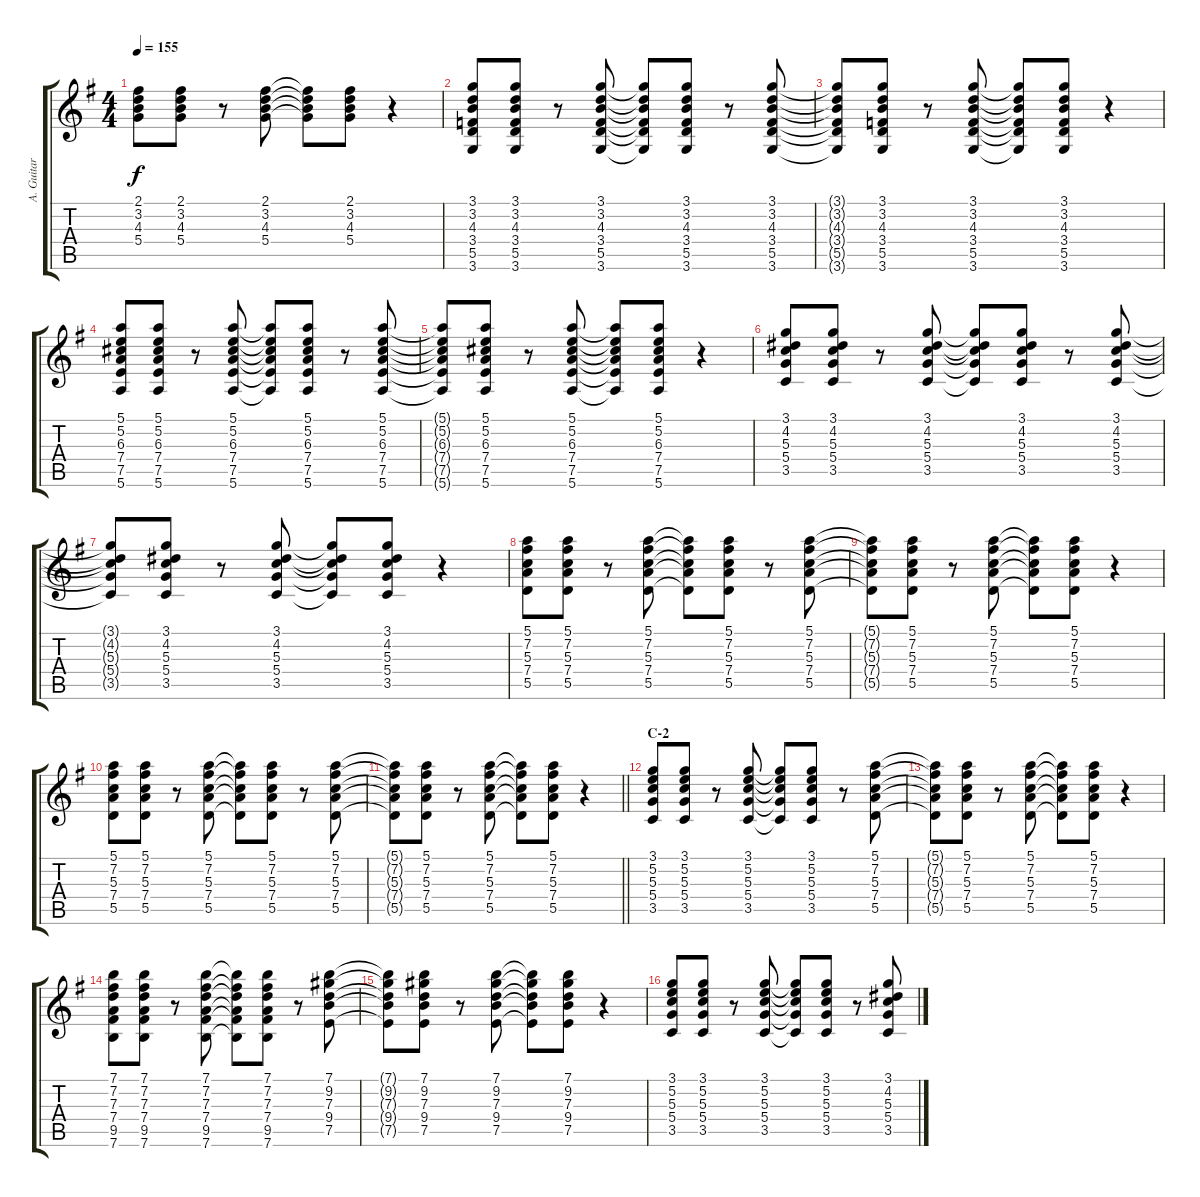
\track ("A. Guitar" "A. Guitar") {instrument acousticguitarsteel}
\staff {score tabs}
\tuning (E4 B3 G3 D3 A2 E2) {hide}
\ts (4 4)
\tempo 155
\clef g2
\ks g
(2.1{t} 3.2{t} 4.3{t} 5.4{t}).8{dy f} (2.1 3.2 4.3 5.4).8 r.8 (2.1 3.2 4.3 5.4).8 (2.1{t} 3.2{t} 4.3{t} 5.4{t}).8 (2.1 3.2 4.3 5.4).8 r.4 |
(3.1 3.2 4.3 3.4 5.5 3.6).8 (3.1 3.2 4.3 3.4 5.5 3.6).8 r.8 (3.1 3.2 4.3 3.4 5.5 3.6).8 (3.1{t} 3.2{t} 4.3{t} 3.4{t} 5.5{t} 3.6{t}).8 (3.1 3.2 4.3 3.4 5.5 3.6).8 r.8 (3.1 3.2 4.3 3.4 5.5 3.6).8 |
(3.1{t} 3.2{t} 4.3{t} 3.4{t} 5.5{t} 3.6{t}).8 (3.1 3.2 4.3 3.4 5.5 3.6).8 r.8 (3.1 3.2 4.3 3.4 5.5 3.6).8 (3.1{t} 3.2{t} 4.3{t} 3.4{t} 5.5{t} 3.6{t}).8 (3.1 3.2 4.3 3.4 5.5 3.6).8 r.4 |
(5.1 5.2 6.3 7.4 7.5 5.6).8 (5.1 5.2 6.3 7.4 7.5 5.6).8 r.8 (5.1 5.2 6.3 7.4 7.5 5.6).8 (5.1{t} 5.2{t} 6.3{t} 7.4{t} 7.5{t} 5.6{t}).8 (5.1 5.2 6.3 7.4 7.5 5.6).8 r.8 (5.1 5.2 6.3 7.4 7.5 5.6).8 |
(5.1{t} 5.2{t} 6.3{t} 7.4{t} 7.5{t} 5.6{t}).8 (5.1 5.2 6.3 7.4 7.5 5.6).8 r.8 (5.1 5.2 6.3 7.4 7.5 5.6).8 (5.1{t} 5.2{t} 6.3{t} 7.4{t} 7.5{t} 5.6{t}).8 (5.1 5.2 6.3 7.4 7.5 5.6).8 r.4 |
(3.1 4.2 5.3 5.4 3.5).8 (3.1 4.2 5.3 5.4 3.5).8 r.8 (3.1 4.2 5.3 5.4 3.5).8 (3.1{t} 4.2{t} 5.3{t} 5.4{t} 3.5{t}).8 (3.1 4.2 5.3 5.4 3.5).8 r.8 (3.1 4.2 5.3 5.4 3.5).8 |
(3.1{t} 4.2{t} 5.3{t} 5.4{t} 3.5{t}).8 (3.1 4.2 5.3 5.4 3.5).8 r.8 (3.1 4.2 5.3 5.4 3.5).8 (3.1{t} 4.2{t} 5.3{t} 5.4{t} 3.5{t}).8 (3.1 4.2 5.3 5.4 3.5).8 r.4 |
(5.1 7.2 5.3 7.4 5.5).8 (5.1 7.2 5.3 7.4 5.5).8 r.8 (5.1 7.2 5.3 7.4 5.5).8 (5.1{t} 7.2{t} 5.3{t} 7.4{t} 5.5{t}).8 (5.1 7.2 5.3 7.4 5.5).8 r.8 (5.1 7.2 5.3 7.4 5.5).8 |
(5.1{t} 7.2{t} 5.3{t} 7.4{t} 5.5{t}).8 (5.1 7.2 5.3 7.4 5.5).8 r.8 (5.1 7.2 5.3 7.4 5.5).8 (5.1{t} 7.2{t} 5.3{t} 7.4{t} 5.5{t}).8 (5.1 7.2 5.3 7.4 5.5).8 r.4 |
(5.1 7.2 5.3 7.4 5.5).8 (5.1 7.2 5.3 7.4 5.5).8 r.8 (5.1 7.2 5.3 7.4 5.5).8 (5.1{t} 7.2{t} 5.3{t} 7.4{t} 5.5{t}).8 (5.1 7.2 5.3 7.4 5.5).8 r.8 (5.1 7.2 5.3 7.4 5.5).8 |
\barLineRight lightlight
(5.1{t} 7.2{t} 5.3{t} 7.4{t} 5.5{t}).8 (5.1 7.2 5.3 7.4 5.5).8 r.8 (5.1 7.2 5.3 7.4 5.5).8 (5.1{t} 7.2{t} 5.3{t} 7.4{t} 5.5{t}).8 (5.1 7.2 5.3 7.4 5.5).8 r.4 |
\section ("" "C-2")
(3.1 5.2 5.3 5.4 3.5).8 (3.1 5.2 5.3 5.4 3.5).8 r.8 (3.1 5.2 5.3 5.4 3.5).8 (3.1{t} 5.2{t} 5.3{t} 5.4{t} 3.5{t}).8 (3.1 5.2 5.3 5.4 3.5).8 r.8 (5.1 7.2 5.3 7.4 5.5).8 |
(5.1{t} 7.2{t} 5.3{t} 7.4{t} 5.5{t}).8 (5.1 7.2 5.3 7.4 5.5).8 r.8 (5.1 7.2 5.3 7.4 5.5).8 (5.1{t} 7.2{t} 5.3{t} 7.4{t} 5.5{t}).8 (5.1 7.2 5.3 7.4 5.5).8 r.4 |
(7.1 7.2 7.3 7.4 9.5 7.6).8 (7.1 7.2 7.3 7.4 9.5 7.6).8 r.8 (7.1 7.2 7.3 7.4 9.5 7.6).8 (7.1{t} 7.2{t} 7.3{t} 7.4{t} 9.5{t} 7.6{t}).8 (7.1 7.2 7.3 7.4 9.5 7.6).8 r.8 (7.1 9.2 7.3 9.4 7.5).8 |
(7.1{t} 9.2{t} 7.3{t} 9.4{t} 7.5{t}).8 (7.1 9.2 7.3 9.4 7.5).8 r.8 (7.1 9.2 7.3 9.4 7.5).8 (7.1{t} 9.2{t} 7.3{t} 9.4{t} 7.5{t}).8 (7.1 9.2 7.3 9.4 7.5).8 r.4 |
(3.1 5.2 5.3 5.4 3.5).8 (3.1 5.2 5.3 5.4 3.5).8 r.8 (3.1 5.2 5.3 5.4 3.5).8 (3.1{t} 5.2{t} 5.3{t} 5.4{t} 3.5{t}).8 (3.1 5.2 5.3 5.4 3.5).8 r.8 (3.1 4.2 5.3 5.4 3.5).8
